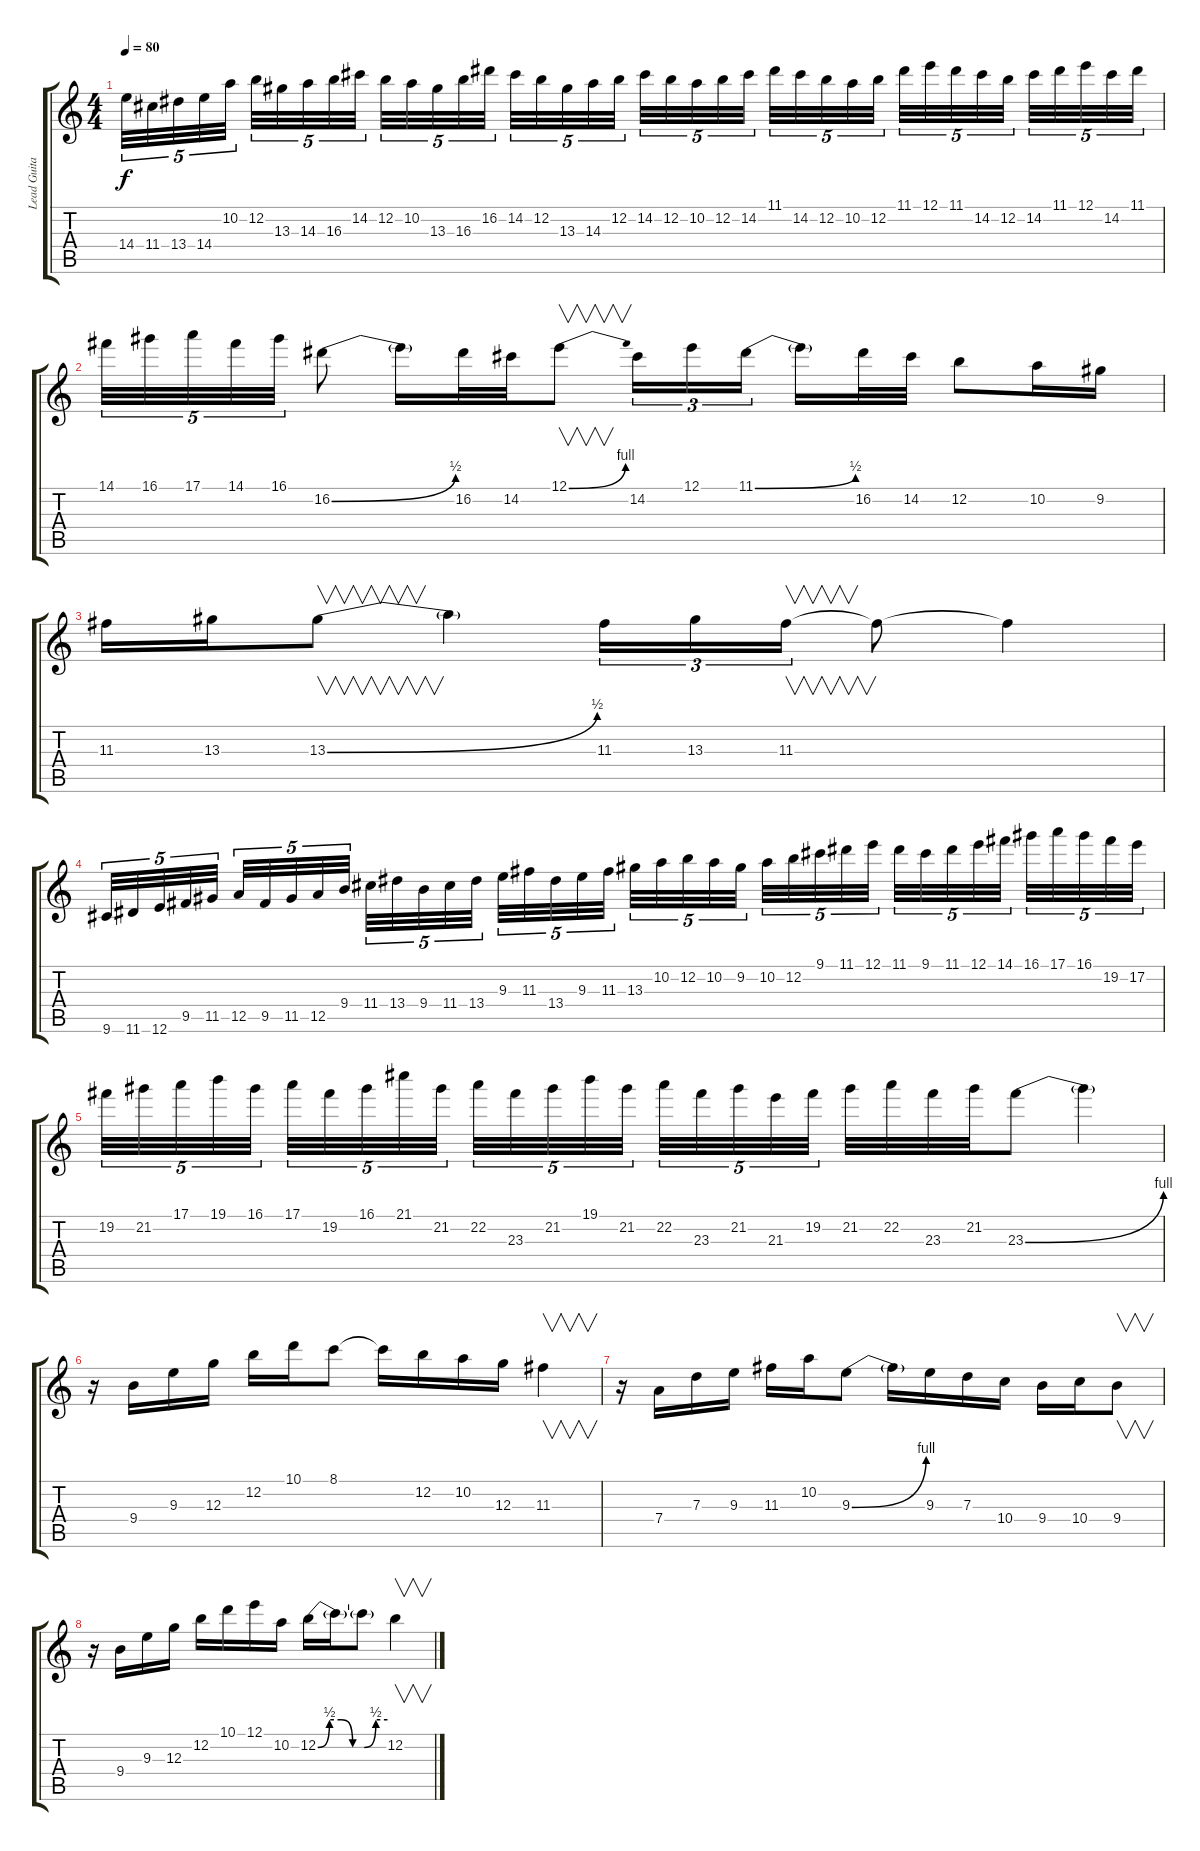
\track ("Lead Guitar (P.Rondat)" "Lead Guita") {instrument overdrivenguitar}
\staff {score tabs}
\tuning (E4 B3 G3 D3 A2 E2) {hide}
\ts (4 4)
\tempo 80
\clef g2
\ks c
14.4.32{tu (5 4) dy f} 11.4.32{tu (5 4)} 13.4.32{tu (5 4)} 14.4.32{tu (5 4)} 10.2.32{tu (5 4)} 12.2.32{tu (5 4)} 13.3.32{tu (5 4)} 14.3.32{tu (5 4)} 16.3.32{tu (5 4)} 14.2.32{tu (5 4)} 12.2.32{tu (5 4)} 10.2.32{tu (5 4)} 13.3.32{tu (5 4)} 16.3.32{tu (5 4)} 16.2.32{tu (5 4)} 14.2.32{tu (5 4)} 12.2.32{tu (5 4)} 13.3.32{tu (5 4)} 14.3.32{tu (5 4)} 12.2.32{tu (5 4)} 14.2.32{tu (5 4)} 12.2.32{tu (5 4)} 10.2.32{tu (5 4)} 12.2.32{tu (5 4)} 14.2.32{tu (5 4)} 11.1.32{tu (5 4)} 14.2.32{tu (5 4)} 12.2.32{tu (5 4)} 10.2.32{tu (5 4)} 12.2.32{tu (5 4)} 11.1.32{tu (5 4)} 12.1.32{tu (5 4)} 11.1.32{tu (5 4)} 14.2.32{tu (5 4)} 12.2.32{tu (5 4)} 14.2.32{tu (5 4)} 11.1.32{tu (5 4)} 12.1.32{tu (5 4)} 14.2.32{tu (5 4)} 11.1.32{tu (5 4)} |
14.1.32{tu (5 4)} 16.1.32{tu (5 4)} 17.1.32{tu (5 4)} 14.1.32{tu (5 4)} 16.1.32{tu (5 4)} 16.2{be (bend 0 0 60 2)}.8 16.2{t}.16 16.2.32 14.2.32 12.1{be (bend 0 0 60 4)}.8{v} 14.2.16{tu (3 2)} 12.1.16{tu (3 2)} 11.1{be (bend 0 0 60 2)}.16{tu (3 2)} 11.1{t}.16 16.2.32 14.2.32 12.2.8 10.2.16 9.2.16 |
11.3.16 13.3.16 13.3{be (bend 0 0 60 2)}.8{v} 13.3{t}.4 11.3.16{tu (3 2)} 13.3.16{tu (3 2)} 11.3.16{v tu (3 2)} 11.3{t}.8 11.3{t}.4 |
9.6.32{tu (5 4)} 11.6.32{tu (5 4)} 12.6.32{tu (5 4)} 9.5.32{tu (5 4)} 11.5.32{tu (5 4)} 12.5.32{tu (5 4)} 9.5.32{tu (5 4)} 11.5.32{tu (5 4)} 12.5.32{tu (5 4)} 9.4.32{tu (5 4)} 11.4.32{tu (5 4)} 13.4.32{tu (5 4)} 9.4.32{tu (5 4)} 11.4.32{tu (5 4)} 13.4.32{tu (5 4)} 9.3.32{tu (5 4)} 11.3.32{tu (5 4)} 13.4.32{tu (5 4)} 9.3.32{tu (5 4)} 11.3.32{tu (5 4)} 13.3.32{tu (5 4)} 10.2.32{tu (5 4)} 12.2.32{tu (5 4)} 10.2.32{tu (5 4)} 9.2.32{tu (5 4)} 10.2.32{tu (5 4)} 12.2.32{tu (5 4)} 9.1.32{tu (5 4)} 11.1.32{tu (5 4)} 12.1.32{tu (5 4)} 11.1.32{tu (5 4)} 9.1.32{tu (5 4)} 11.1.32{tu (5 4)} 12.1.32{tu (5 4)} 14.1.32{tu (5 4)} 16.1.32{tu (5 4)} 17.1.32{tu (5 4)} 16.1.32{tu (5 4)} 19.2.32{tu (5 4)} 17.2.32{tu (5 4)} |
19.2.32{tu (5 4)} 21.2.32{tu (5 4)} 17.1.32{tu (5 4)} 19.1.32{tu (5 4)} 16.1.32{tu (5 4)} 17.1.32{tu (5 4)} 19.2.32{tu (5 4)} 16.1.32{tu (5 4)} 21.1.32{tu (5 4)} 21.2.32{tu (5 4)} 22.2.32{tu (5 4)} 23.3.32{tu (5 4)} 21.2.32{tu (5 4)} 19.1.32{tu (5 4)} 21.2.32{tu (5 4)} 22.2.32{tu (5 4)} 23.3.32{tu (5 4)} 21.2.32{tu (5 4)} 21.3.32{tu (5 4)} 19.2.32{tu (5 4)} 21.2.32 22.2.32 23.3.32 21.2.32 23.3{be (bend 0 0 60 4)}.8 23.3{t}.4 |
r.16 9.4.16 9.3.16 12.3.16 12.2.16 10.1.16 8.1.8 8.1{t}.16 12.2.16 10.2.16 12.3.16 11.3.4{v} |
r.16 7.4.16 7.3.16 9.3.16 11.3.16 10.2.16 9.3{be (bend 0 0 60 4)}.8 9.3{t}.16 9.3.16 7.3.16 10.4.16 9.4.16 10.4.16 9.4.8{v} |
r.16 9.4.16 9.3.16 12.3.16 12.2.16 10.1.16 12.1.16 10.2.16 12.2{be (custom 0 0 10 2 20 2 30 0 40 0 50 2 60 2)}.16 12.2{t}.16 12.2{t}.8 12.2.4{v}
